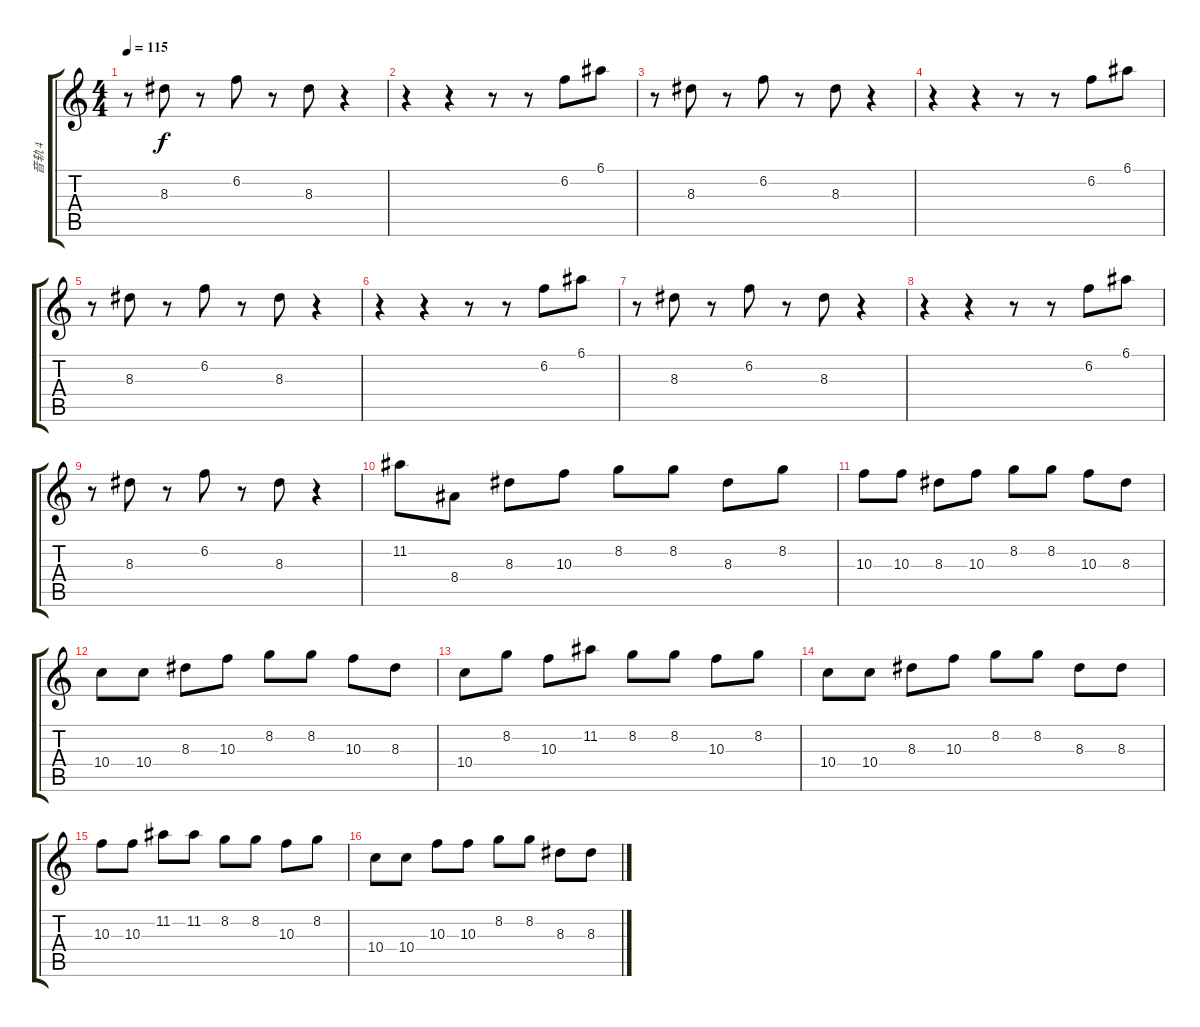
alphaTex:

\track ("音轨 4" "音轨 4") {instrument distortionguitar}
\staff {score tabs}
\tuning (E4 B3 G3 D3 A2 E2) {hide}
\ts (4 4)
\tempo 115
\clef g2
\ks c
r.8{dy f} 8.3.8 r.8 6.2.8 r.8 8.3.8 r.4 |
r.4 r.4 r.8 r.8 6.2.8 6.1.8 |
r.8 8.3.8 r.8 6.2.8 r.8 8.3.8 r.4 |
r.4 r.4 r.8 r.8 6.2.8 6.1.8 |
r.8 8.3.8 r.8 6.2.8 r.8 8.3.8 r.4 |
r.4 r.4 r.8 r.8 6.2.8 6.1.8 |
r.8 8.3.8 r.8 6.2.8 r.8 8.3.8 r.4 |
r.4 r.4 r.8 r.8 6.2.8 6.1.8 |
r.8 8.3.8 r.8 6.2.8 r.8 8.3.8 r.4 |
11.2.8 8.4.8 8.3.8 10.3.8 8.2.8 8.2.8 8.3.8 8.2.8 |
10.3.8 10.3.8 8.3.8 10.3.8 8.2.8 8.2.8 10.3.8 8.3.8 |
10.4.8 10.4.8 8.3.8 10.3.8 8.2.8 8.2.8 10.3.8 8.3.8 |
10.4.8 8.2.8 10.3.8 11.2.8 8.2.8 8.2.8 10.3.8 8.2.8 |
10.4.8 10.4.8 8.3.8 10.3.8 8.2.8 8.2.8 8.3.8 8.3.8 |
10.3.8 10.3.8 11.2.8 11.2.8 8.2.8 8.2.8 10.3.8 8.2.8 |
10.4.8 10.4.8 10.3.8 10.3.8 8.2.8 8.2.8 8.3.8 8.3.8
